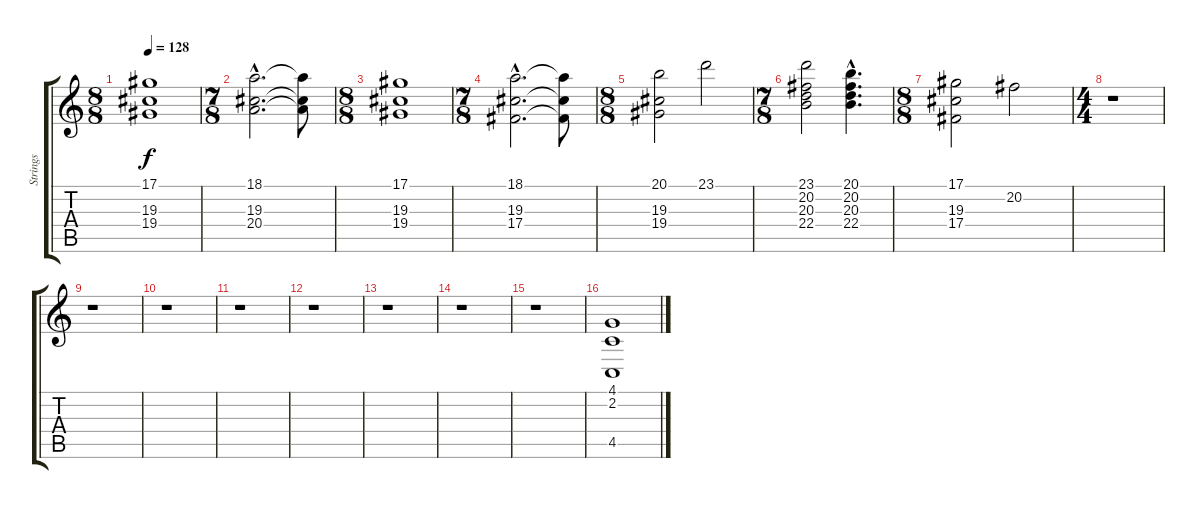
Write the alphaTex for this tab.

\track ("Strings" "Strings") {instrument stringensemble1}
\staff {score tabs}
\tuning (Eb4 Bb3 Gb3 Db3 Ab2 Eb2) {hide}
\ts (8 8)
\tempo 128
\clef g2
\ks c
(17.1 19.3 19.4).1{dy f} |
\ts (7 8)
(18.1{hac} 19.3{hac} 20.4{hac}).2{d} (18.1{t} 19.3{t} 20.4{t}).8 |
\ts (8 8)
(17.1 19.3 19.4).1 |
\ts (7 8)
(18.1{hac} 19.3{hac} 17.4{hac}).2{d} (18.1{t} 19.3{t} 17.4{t}).8 |
\ts (8 8)
(20.1 19.3 19.4).2 23.1.2 |
\ts (7 8)
(23.1 20.2 20.3 22.4).2 (20.1{hac} 20.2{hac} 20.3{hac} 22.4{hac}).4{d} |
\ts (8 8)
(17.1 19.3 17.4).2 20.2.2 |
\ts (4 4)
r.1 |
r.1 |
r.1 |
r.1 |
r.1 |
r.1 |
r.1 |
r.1 |
(4.1 2.2 4.5).1
